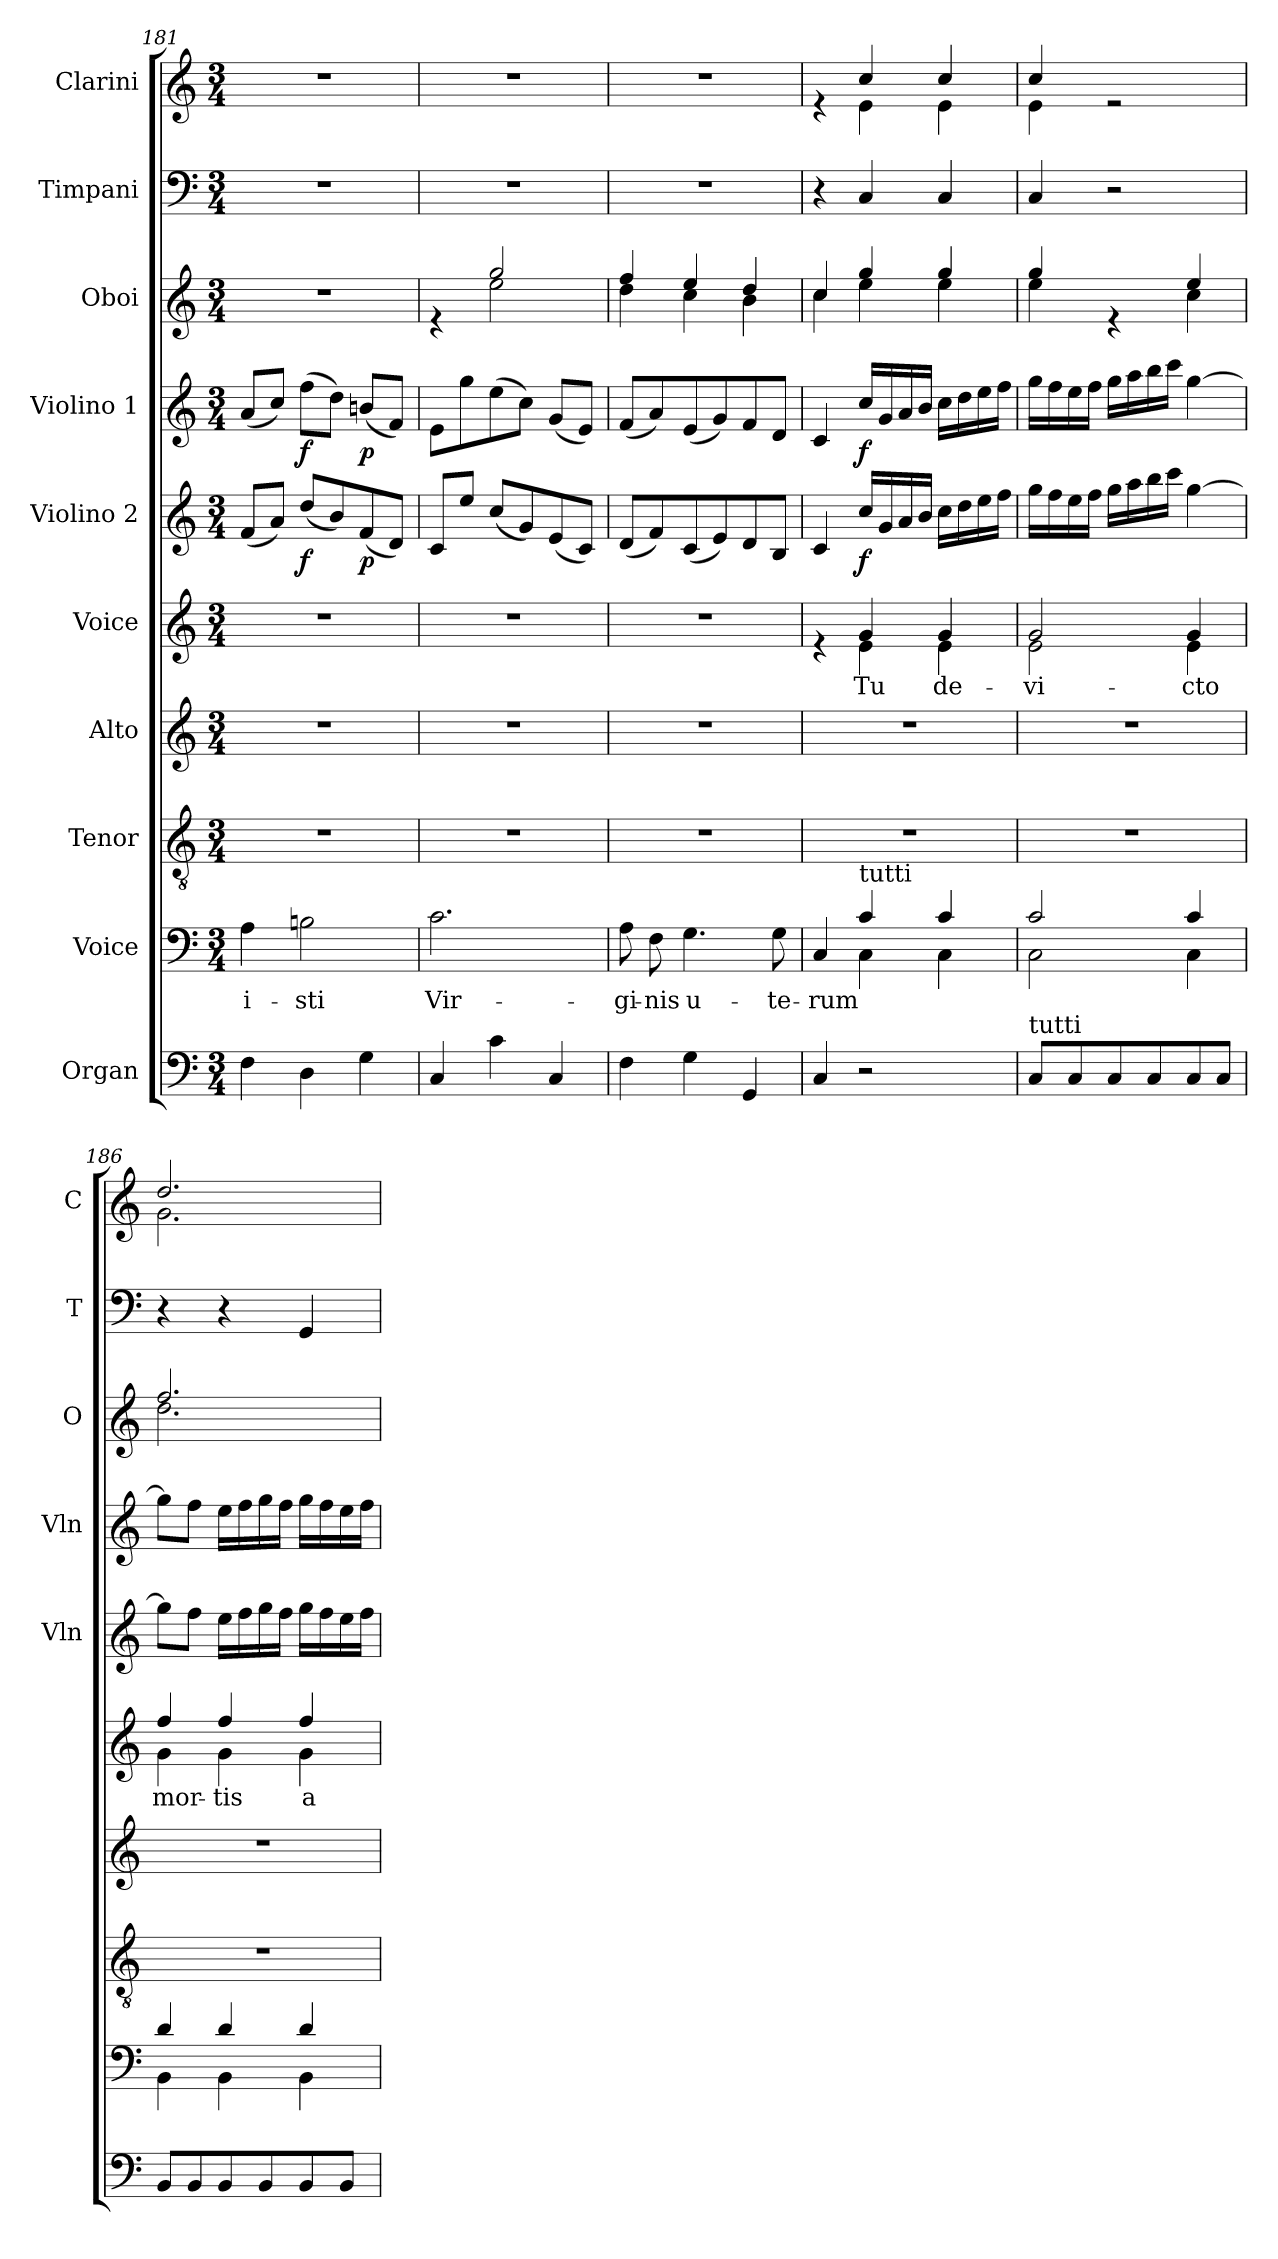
**kern	**kern	**text	**kern	**kern	**kern	**text	**kern	**dynam	**kern	**dynam	**kern	**kern	**kern
*part10	*part9	*part9	*part8	*part7	*part6	*part6	*part5	*part5	*part4	*part4	*part3	*part2	*part1
*staff10	*staff9	*staff9	*staff8	*staff7	*staff6	*staff6	*staff5	*staff5	*staff4	*staff4	*staff3	*staff2	*staff1
*I"Organ	*I"Voice	*	*I"Tenor	*I"Alto	*I"Voice	*	*I"Violino 2	*	*I"Violino 1	*	*I"Oboi	*I"Timpani	*I"Clarini
*	*	*	*	*	*	*	*I'Vln	*	*I'Vln	*	*I'O	*I'T	*I'C
*clefF4	*clefF4	*	*clefGv2	*clefG2	*clefG2	*	*clefG2	*	*clefG2	*	*clefG2	*clefF4	*clefG2
*k[]	*k[]	*	*k[]	*k[]	*k[]	*	*k[]	*	*k[]	*	*k[]	*k[]	*k[]
*M3/4	*M3/4	*	*M3/4	*M3/4	*M3/4	*	*M3/4	*	*M3/4	*	*M3/4	*M3/4	*M3/4
=181	=181	=181	=181	=181	=181	=181	=181	=181	=181	=181	=181	=181	=181
!	!	!LO:LY:b	!	!	!	!	!	!	!	!	!	!	!
4F\	4A\	-i-	2.r	2.r	2.r	.	(8f/L	.	(8a/L	.	2.r	2.r	2.r
.	.	.	.	.	.	.	8a/J)	.	8cc/J)	.	.	.	.
!	!	!LO:LY:b	!	!	!	!	!	!LO:DY:b	!	!LO:DY:b	!	!	!
4D\	2Bn\	-sti	.	.	.	.	(8dd/L	f	(8ff\L	f	.	.	.
.	.	.	.	.	.	.	8b/)	.	8dd\J)	.	.	.	.
!	!	!	!	!	!	!	!	!LO:DY:b	!	!LO:DY:b	!	!	!
4G\	.	.	.	.	.	.	(8f/	p	(8bn/L	p	.	.	.
.	.	.	.	.	.	.	8d/J)	.	8f/J)	.	.	.	.
=182	=182	=182	=182	=182	=182	=182	=182	=182	=182	=182	=182	=182	=182
!	!	!LO:LY:b	!	!	!	!	!	!	!	!	!	!	!
*	*	*	*	*	*	*	*	*	*	*	*^	*	*
4C/	2.c\	Vir-	2.r	2.r	2.r	.	8c/L	.	8e\L	.	4re	4ryy	2.r	2.r
.	.	.	.	.	.	.	8ee/J	.	8gg\	.	.	.	.	.
4c\	.	.	.	.	.	.	(8cc/L	.	(8ee\	.	2gg/	2ee\	.	.
.	.	.	.	.	.	.	8g/)	.	8cc\J)	.	.	.	.	.
4C/	.	.	.	.	.	.	(8e/	.	(8g/L	.	.	.	.	.
.	.	.	.	.	.	.	8c/J)	.	8e/J)	.	.	.	.	.
!!LO:LB:g=z
=183	=183	=183	=183	=183	=183	=183	=183	=183	=183	=183	=183	=183	=183	=183
!	!	!LO:LY:b	!	!	!	!	!	!	!	!	!	!	!	!
4F\	8A\	-gi-	2.r	2.r	2.r	.	(8d/L	.	(8f/L	.	4ff/	4dd\	2.r	2.r
!	!	!LO:LY:b	!	!	!	!	!	!	!	!	!	!	!	!
.	8F\	-nis	.	.	.	.	8f/)	.	8a/)	.	.	.	.	.
!	!	!LO:LY:b	!	!	!	!	!	!	!	!	!	!	!	!
4G\	4.G\	u-	.	.	.	.	(8c/	.	(8e/	.	4ee/	4cc\	.	.
.	.	.	.	.	.	.	8e/)	.	8g/)	.	.	.	.	.
4GG/	.	.	.	.	.	.	8d/	.	8f/	.	4dd/	4b\	.	.
!	!	!LO:LY:b	!	!	!	!	!	!	!	!	!	!	!	!
.	8G\	-te-	.	.	.	.	8B/J	.	8d/J	.	.	.	.	.
=184	=184	=184	=184	=184	=184	=184	=184	=184	=184	=184	=184	=184	=184	=184
!	!	!LO:LY:b	!	!	!	!	!	!	!	!	!	!	!	!
*	*^	*	*	*	*^	*	*	*	*	*	*	*	*	*^
4C/	4C/	4ryy	-rum	2.r	2.r	4re	4ryy	.	4c/	.	4c/	.	4cc/	4cc\	4r	4re	4ryy
!	!LO:TX:a:t=tutti	!	!	!	!	!	!	!	!	!	!	!	!	!	!	!	!
!	!	!	!	!	!	!	!	!LO:LY:b	!	!LO:DY:b	!	!LO:DY:b	!	!	!	!	!
2r	4c/	4C\	.	.	.	4g/	4e\	Tu	16cc/LL	f	16cc/LL	f	4gg/	4ee\	4C/	4cc/	4e\
.	.	.	.	.	.	.	.	.	16g/	.	16g/	.	.	.	.	.	.
.	.	.	.	.	.	.	.	.	16a/	.	16a/	.	.	.	.	.	.
.	.	.	.	.	.	.	.	.	16b/JJ	.	16b/JJ	.	.	.	.	.	.
!	!	!	!	!	!	!	!	!LO:LY:b	!	!	!	!	!	!	!	!	!
.	4c/	4C\	.	.	.	4g/	4e\	de-	16cc\LL	.	16cc\LL	.	4gg/	4ee\	4C/	4cc/	4e\
.	.	.	.	.	.	.	.	.	16dd\	.	16dd\	.	.	.	.	.	.
.	.	.	.	.	.	.	.	.	16ee\	.	16ee\	.	.	.	.	.	.
.	.	.	.	.	.	.	.	.	16ff\JJ	.	16ff\JJ	.	.	.	.	.	.
=185	=185	=185	=185	=185	=185	=185	=185	=185	=185	=185	=185	=185	=185	=185	=185	=185	=185
!LO:TX:a:t=tutti	!	!	!	!	!	!	!	!	!	!	!	!	!	!	!	!	!
!	!	!	!	!	!	!	!	!LO:LY:b	!	!	!	!	!	!	!	!	!
8C/L	2c/	2C\	.	2.r	2.r	2g/	2e\	-vi-	16gg\LL	.	16gg\LL	.	4gg/	4ee\	4C/	4cc/	4e\
.	.	.	.	.	.	.	.	.	16ff\	.	16ff\	.	.	.	.	.	.
8C/	.	.	.	.	.	.	.	.	16ee\	.	16ee\	.	.	.	.	.	.
.	.	.	.	.	.	.	.	.	16ff\JJ	.	16ff\JJ	.	.	.	.	.	.
8C/	.	.	.	.	.	.	.	.	16gg\LL	.	16gg\LL	.	4re	4ryy	2r	2re	2ryy
.	.	.	.	.	.	.	.	.	16aa\	.	16aa\	.	.	.	.	.	.
8C/	.	.	.	.	.	.	.	.	16bb\	.	16bb\	.	.	.	.	.	.
.	.	.	.	.	.	.	.	.	16ccc\JJ	.	16ccc\JJ	.	.	.	.	.	.
!	!	!	!	!	!	!	!	!LO:LY:b	!	!	!	!	!	!	!	!	!
8C/	4c/	4C\	.	.	.	4g/	4e\	-cto	[4gg\	.	[4gg\	.	4ee/	4cc\	.	.	.
8C/J	.	.	.	.	.	.	.	.	.	.	.	.	.	.	.	.	.
=186	=186	=186	=186	=186	=186	=186	=186	=186	=186	=186	=186	=186	=186	=186	=186	=186	=186
!	!	!	!	!	!	!	!	!LO:LY:b	!	!	!	!	!	!	!	!	!
8BB/L	4d/	4BB\	.	2.r	2.r	4ff/	4g\	mor-	8gg\L]	.	8gg\L]	.	2.ff/	2.dd\	4r	2.dd/	2.g\
8BB/	.	.	.	.	.	.	.	.	8ff\J	.	8ff\J	.	.	.	.	.	.
!	!	!	!	!	!	!	!	!LO:LY:b	!	!	!	!	!	!	!	!	!
8BB/	4d/	4BB\	.	.	.	4ff/	4g\	-tis	16ee\LL	.	16ee\LL	.	.	.	4r	.	.
.	.	.	.	.	.	.	.	.	16ff\	.	16ff\	.	.	.	.	.	.
8BB/	.	.	.	.	.	.	.	.	16gg\	.	16gg\	.	.	.	.	.	.
.	.	.	.	.	.	.	.	.	16ff\JJ	.	16ff\JJ	.	.	.	.	.	.
!	!	!	!	!	!	!	!	!LO:LY:b	!	!	!	!	!	!	!	!	!
8BB/	4d/	4BB\	.	.	.	4ff/	4g\	a-	16gg\LL	.	16gg\LL	.	.	.	4GG/	.	.
.	.	.	.	.	.	.	.	.	16ff\	.	16ff\	.	.	.	.	.	.
8BB/J	.	.	.	.	.	.	.	.	16ee\	.	16ee\	.	.	.	.	.	.
.	.	.	.	.	.	.	.	.	16ff\JJ	.	16ff\JJ	.	.	.	.	.	.
*	*v	*v	*	*	*	*v	*v	*	*	*	*	*	*v	*v	*	*v	*v
=	=	=	=	=	=	=	=	=	=	=	=	=	=
*-	*-	*-	*-	*-	*-	*-	*-	*-	*-	*-	*-	*-	*-
